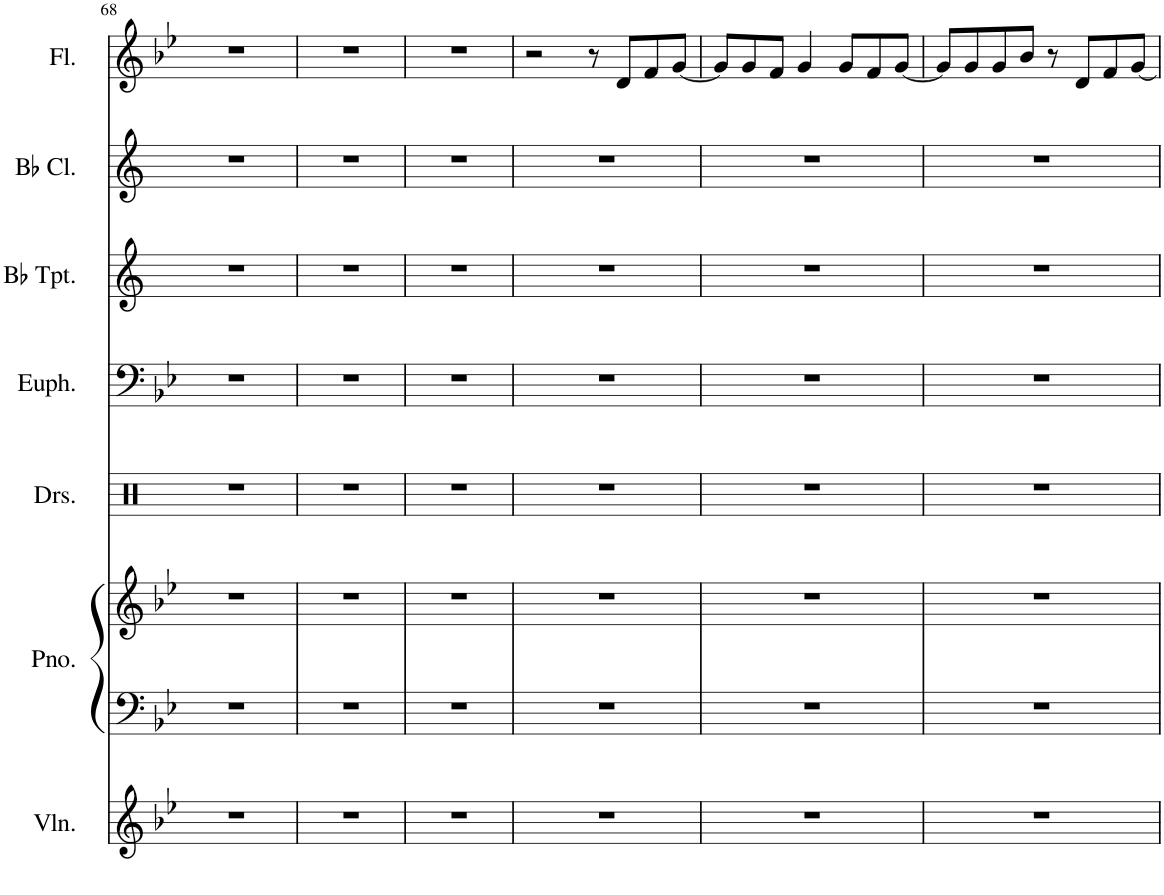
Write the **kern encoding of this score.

**kern	**kern	**kern	**kern	**kern	**kern	**kern	**kern
*part7	*part6	*part6	*part5	*part4	*part3	*part2	*part1
*staff8	*staff7	*staff6	*staff5	*staff4	*staff3	*staff2	*staff1
*I"Violin	*I"Piano	*	*I"Drumset	*I"Euphonium	*I"Bb Trumpet	*I"Bb Clarinet	*I"Flute
*I'Vln.	*I'Pno.	*	*I'Drs.	*I'Euph.	*I'Bb Tpt.	*I'Bb Cl.	*I'Fl.
!!LO:PB:g=z
*clefG2	*clefF4	*clefG2	*clefX	*clefF4	*clefG2	*clefG2	*clefG2
*	*	*	*	*	*ITrd1c2	*ITrd1c2	*
*k[b-e-]	*k[b-e-]	*k[b-e-]	*k[]	*k[b-e-]	*k[]	*k[]	*k[b-e-]
*M4/4	*M4/4	*M4/4	*M4/4	*M4/4	*M4/4	*M4/4	*M4/4
=68	=68	=68	=68	=68	=68	=68	=68
1r	1r	1r	1r	1r	1r	1r	1r
=69	=69	=69	=69	=69	=69	=69	=69
1r	1r	1r	1r	1r	1r	1r	1r
=70	=70	=70	=70	=70	=70	=70	=70
1r	1r	1r	1r	1r	1r	1r	1r
=71	=71	=71	=71	=71	=71	=71	=71
1r	1r	1r	1r	1r	1r	1r	2r
.	.	.	.	.	.	.	8r
.	.	.	.	.	.	.	8d/L
.	.	.	.	.	.	.	8f/
.	.	.	.	.	.	.	[8g/J
=72	=72	=72	=72	=72	=72	=72	=72
1r	1r	1r	1r	1r	1r	1r	8g/L]
.	.	.	.	.	.	.	8g/
.	.	.	.	.	.	.	8f/J
.	.	.	.	.	.	.	4g/
.	.	.	.	.	.	.	8g/L
.	.	.	.	.	.	.	8f/
.	.	.	.	.	.	.	[8g/J
=73	=73	=73	=73	=73	=73	=73	=73
1r	1r	1r	1r	1r	1r	1r	8g/L]
.	.	.	.	.	.	.	8g/
.	.	.	.	.	.	.	8g/
.	.	.	.	.	.	.	8b-/J
.	.	.	.	.	.	.	8r
.	.	.	.	.	.	.	8d/L
.	.	.	.	.	.	.	8f/
.	.	.	.	.	.	.	[8g/J
=	=	=	=	=	=	=	=
*-	*-	*-	*-	*-	*-	*-	*-
